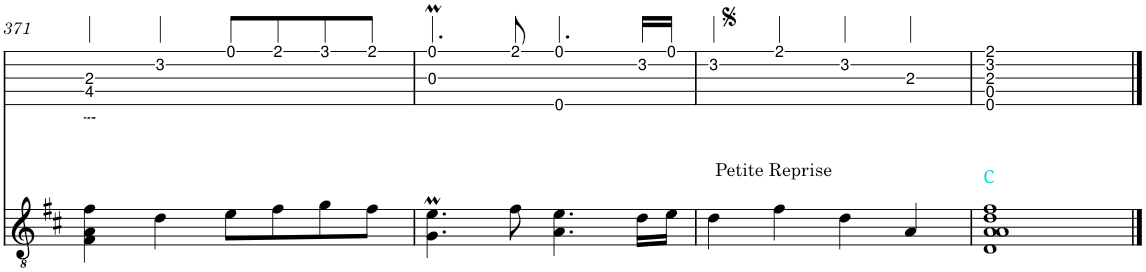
**kern	**kern
*part1	*part1
*staff2	*staff1
*I"Classical Guitar	*
*I'Guit.	*
!!LO:PB:g=z
*clefGv2	*
*k[f#c#]	*k[f#c#]
*M4/4	*M4/4
*met(c)	*met(c)
=371	=371
4F#\ 4A\ 4f#\	4f#i/ 4F#/ 4A/
4d\	4d/
8e\L	8e/L
8f#\	8f#/
8g\	8g/
8f#\J	8f#/J
=372	=372
4.G\M 4.e\M	4.G/M 4.e/M
8f#\	8f#/
4.A\ 4.e\	4.A/ 4.e/
16d\LL	16d/LL
16e\JJ	16e/JJ
=373	=373
!LO:TX:a:t=Petite Reprise	!
4d\	4d/
4f#\	4f#/
4d\	4d/
4A/	4A/
=374	=374
!LO:TX:a:color=#00DCDC:t=C	!
1D 1A 1A 1d 1f#	1A 1D 1A 1d 1f#
==	==
*-	*-
